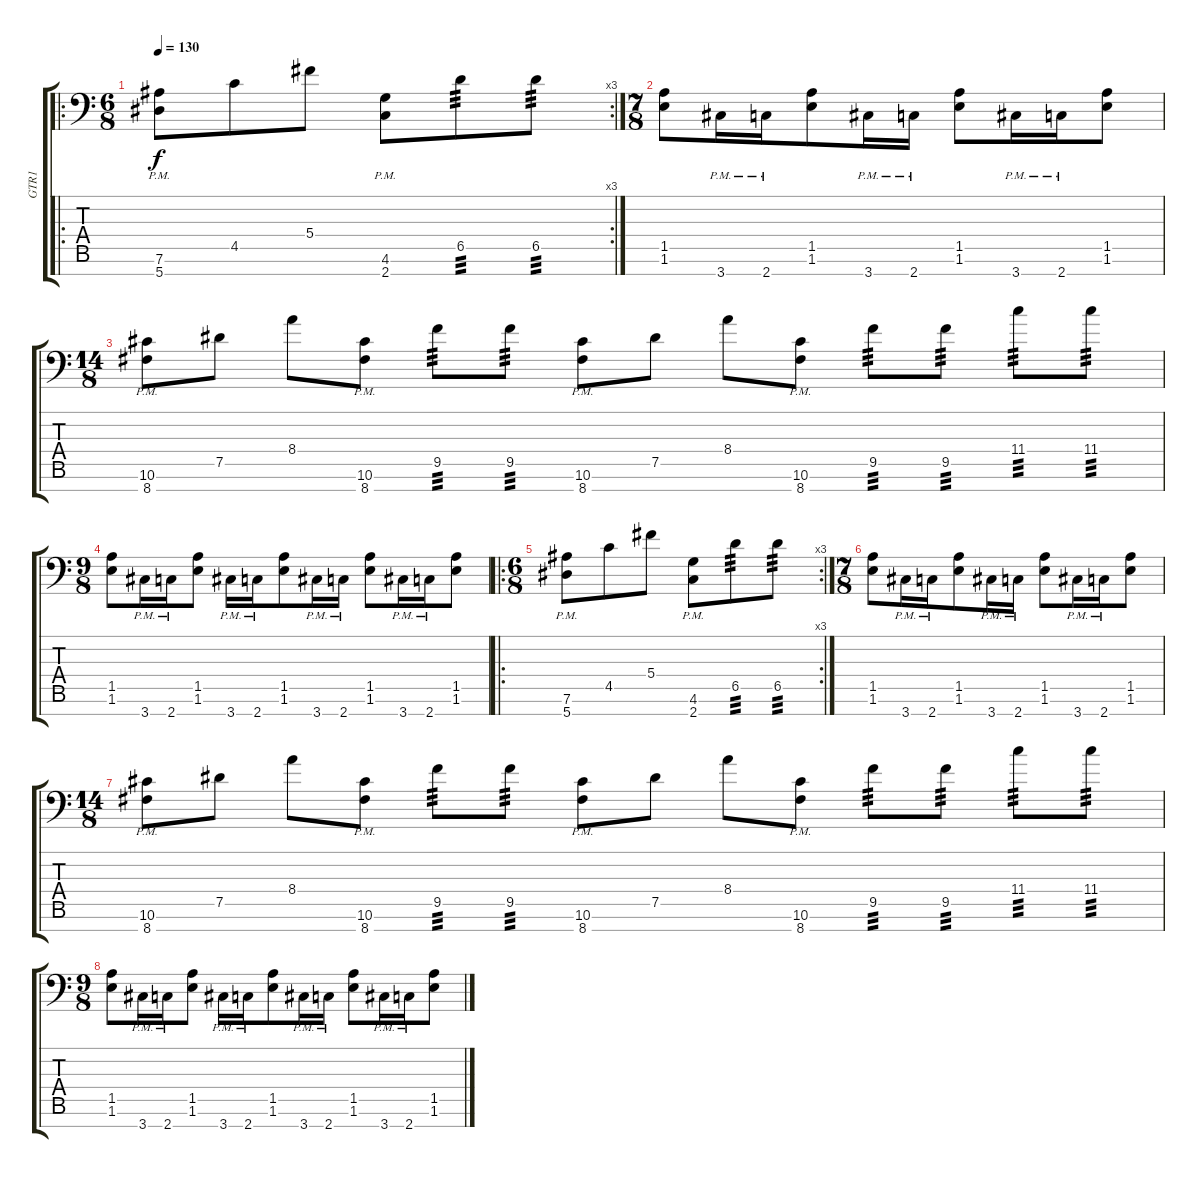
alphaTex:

\track ("GTR1" "GTR1") {instrument overdrivenguitar}
\staff {score tabs}
\tuning (Eb4 Bb3 Gb3 Db3 Ab2 Eb2 Bb1) {hide}
\ro
\rc 3
\ts (6 8)
\tempo 130
\clef f4
\ks c
(7.6{pm} 5.7{pm}).8{dy f} 4.5.8 5.4.8 (4.6{pm} 2.7{pm}).8 6.5.8{tp 3} 6.5.8{tp 3} |
\ts (7 8)
(1.5 1.6).8 3.7{pm}.16 2.7{pm}.16 (1.5 1.6).8 3.7{pm}.16 2.7{pm}.16 (1.5 1.6).8 3.7{pm}.16 2.7{pm}.16 (1.5 1.6).8 |
\ts (14 8)
(10.6{pm} 8.7{pm}).8 7.5.8 8.4.8 (10.6{pm} 8.7{pm}).8 9.5.8{tp 3} 9.5.8{tp 3} (10.6{pm} 8.7{pm}).8 7.5.8 8.4.8 (10.6{pm} 8.7{pm}).8 9.5.8{tp 3} 9.5.8{tp 3} 11.4.8{tp 3} 11.4.8{tp 3} |
\ts (9 8)
(1.5 1.6).8 3.7{pm}.16 2.7{pm}.16 (1.5 1.6).8 3.7{pm}.16 2.7{pm}.16 (1.5 1.6).8 3.7{pm}.16 2.7{pm}.16 (1.5 1.6).8 3.7{pm}.16 2.7{pm}.16 (1.5 1.6).8 |
\ro
\rc 3
\ts (6 8)
(7.6{pm} 5.7{pm}).8 4.5.8 5.4.8 (4.6{pm} 2.7{pm}).8 6.5.8{tp 3} 6.5.8{tp 3} |
\ts (7 8)
(1.5 1.6).8 3.7{pm}.16 2.7{pm}.16 (1.5 1.6).8 3.7{pm}.16 2.7{pm}.16 (1.5 1.6).8 3.7{pm}.16 2.7{pm}.16 (1.5 1.6).8 |
\ts (14 8)
(10.6{pm} 8.7{pm}).8 7.5.8 8.4.8 (10.6{pm} 8.7{pm}).8 9.5.8{tp 3} 9.5.8{tp 3} (10.6{pm} 8.7{pm}).8 7.5.8 8.4.8 (10.6{pm} 8.7{pm}).8 9.5.8{tp 3} 9.5.8{tp 3} 11.4.8{tp 3} 11.4.8{tp 3} |
\ts (9 8)
(1.5 1.6).8 3.7{pm}.16 2.7{pm}.16 (1.5 1.6).8 3.7{pm}.16 2.7{pm}.16 (1.5 1.6).8 3.7{pm}.16 2.7{pm}.16 (1.5 1.6).8 3.7{pm}.16 2.7{pm}.16 (1.5 1.6).8
